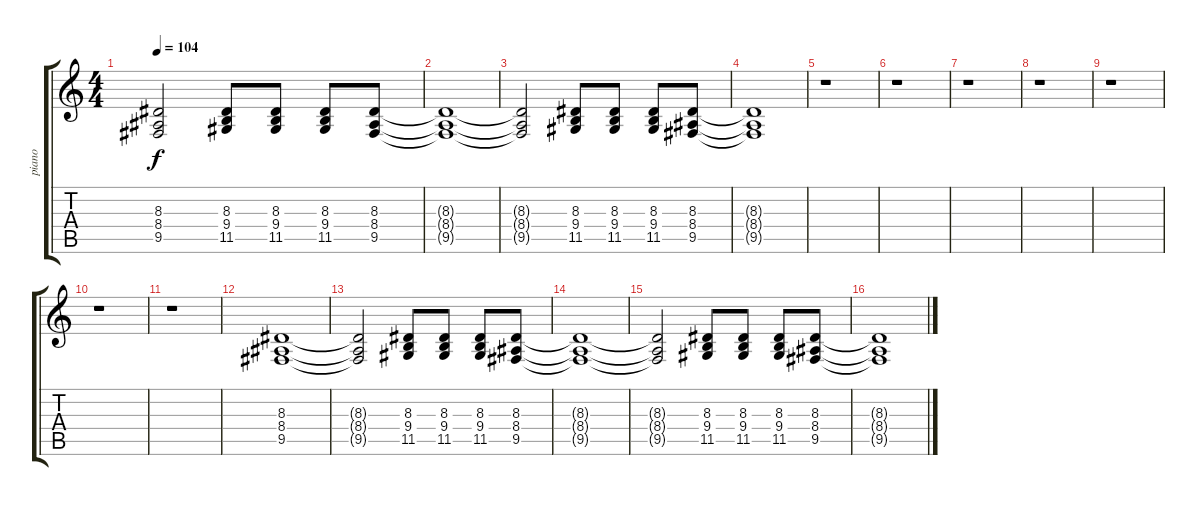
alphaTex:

\track ("piano" "piano") {instrument electricgrandpiano}
\staff {score tabs}
\tuning (E4 B3 G3 D3 A2 E2) {hide}
\ts (4 4)
\tempo 104
\clef g2
\ks c
(8.3{t} 8.4{t} 9.5{t}).2{dy f} (8.3 9.4 11.5).8 (8.3 9.4 11.5).8 (8.3 9.4 11.5).8 (8.3 8.4 9.5).8 |
(8.3{t} 8.4{t} 9.5{t}).1 |
(8.3{t} 8.4{t} 9.5{t}).2 (8.3 9.4 11.5).8 (8.3 9.4 11.5).8 (8.3 9.4 11.5).8 (8.3 8.4 9.5).8 |
(8.3{t} 8.4{t} 9.5{t}).1 |
r.1 |
r.1 |
r.1 |
r.1 |
r.1 |
r.1 |
r.1 |
(8.3 8.4 9.5).1 |
(8.3{t} 8.4{t} 9.5{t}).2 (8.3 9.4 11.5).8 (8.3 9.4 11.5).8 (8.3 9.4 11.5).8 (8.3 8.4 9.5).8 |
(8.3{t} 8.4{t} 9.5{t}).1 |
(8.3{t} 8.4{t} 9.5{t}).2 (8.3 9.4 11.5).8 (8.3 9.4 11.5).8 (8.3 9.4 11.5).8 (8.3 8.4 9.5).8 |
(8.3{t} 8.4{t} 9.5{t}).1
